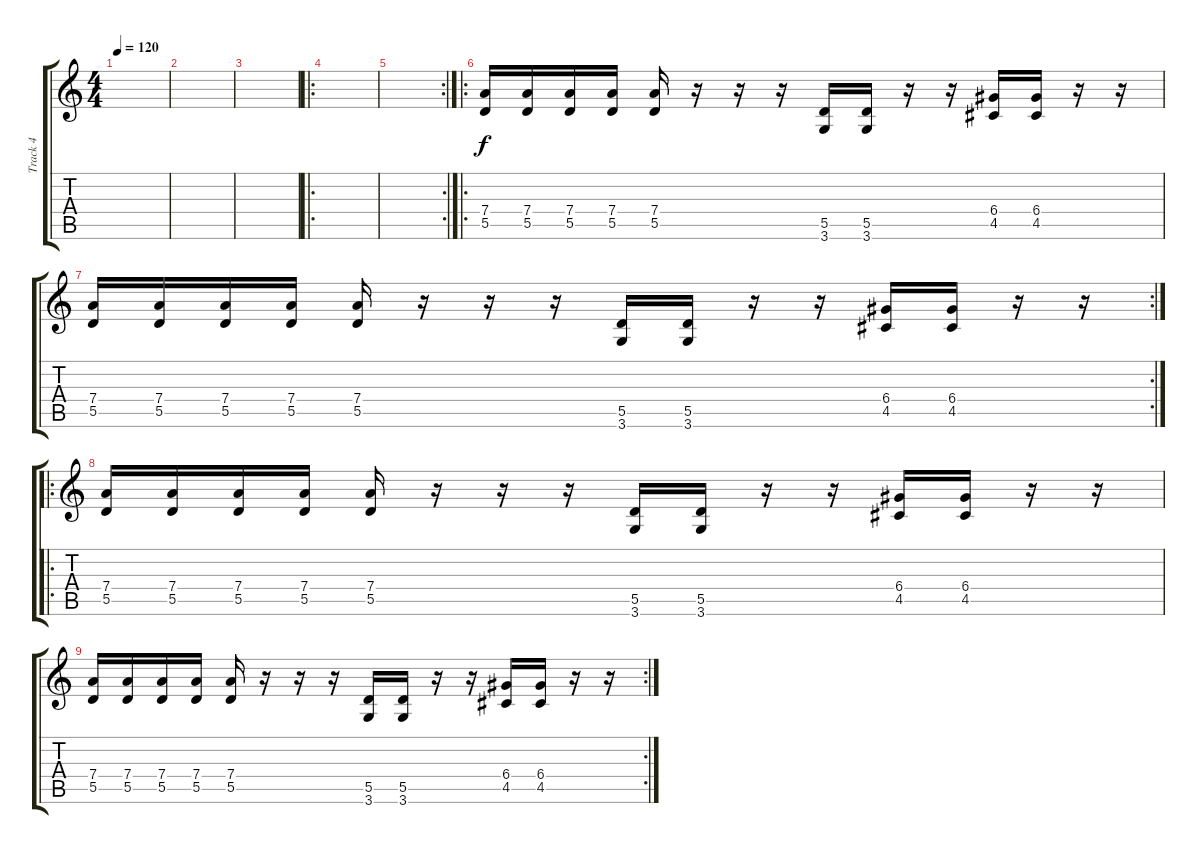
\track ("Track 4" "Track 4") {instrument distortionguitar}
\staff {score tabs}
\tuning (E4 B3 G3 D3 A2 E2) {hide}
\ts (4 4)
\tempo 120
\clef g2
\ks c
|
|
|
\ro
|
\rc 2
|
\ro
(7.4 5.5).16 (7.4 5.5).16 (7.4 5.5).16 (7.4 5.5).16 (7.4 5.5).16 r.16 r.16 r.16 (5.5 3.6).16 (5.5 3.6).16 r.16 r.16 (6.4 4.5).16 (6.4 4.5).16 r.16 r.16 |
\rc 2
(7.4 5.5).16 (7.4 5.5).16 (7.4 5.5).16 (7.4 5.5).16 (7.4 5.5).16 r.16 r.16 r.16 (5.5 3.6).16 (5.5 3.6).16 r.16 r.16 (6.4 4.5).16 (6.4 4.5).16 r.16 r.16 |
\ro
(7.4 5.5).16 (7.4 5.5).16 (7.4 5.5).16 (7.4 5.5).16 (7.4 5.5).16 r.16 r.16 r.16 (5.5 3.6).16 (5.5 3.6).16 r.16 r.16 (6.4 4.5).16 (6.4 4.5).16 r.16 r.16 |
\rc 2
(7.4 5.5).16 (7.4 5.5).16 (7.4 5.5).16 (7.4 5.5).16 (7.4 5.5).16 r.16 r.16 r.16 (5.5 3.6).16 (5.5 3.6).16 r.16 r.16 (6.4 4.5).16 (6.4 4.5).16 r.16 r.16
